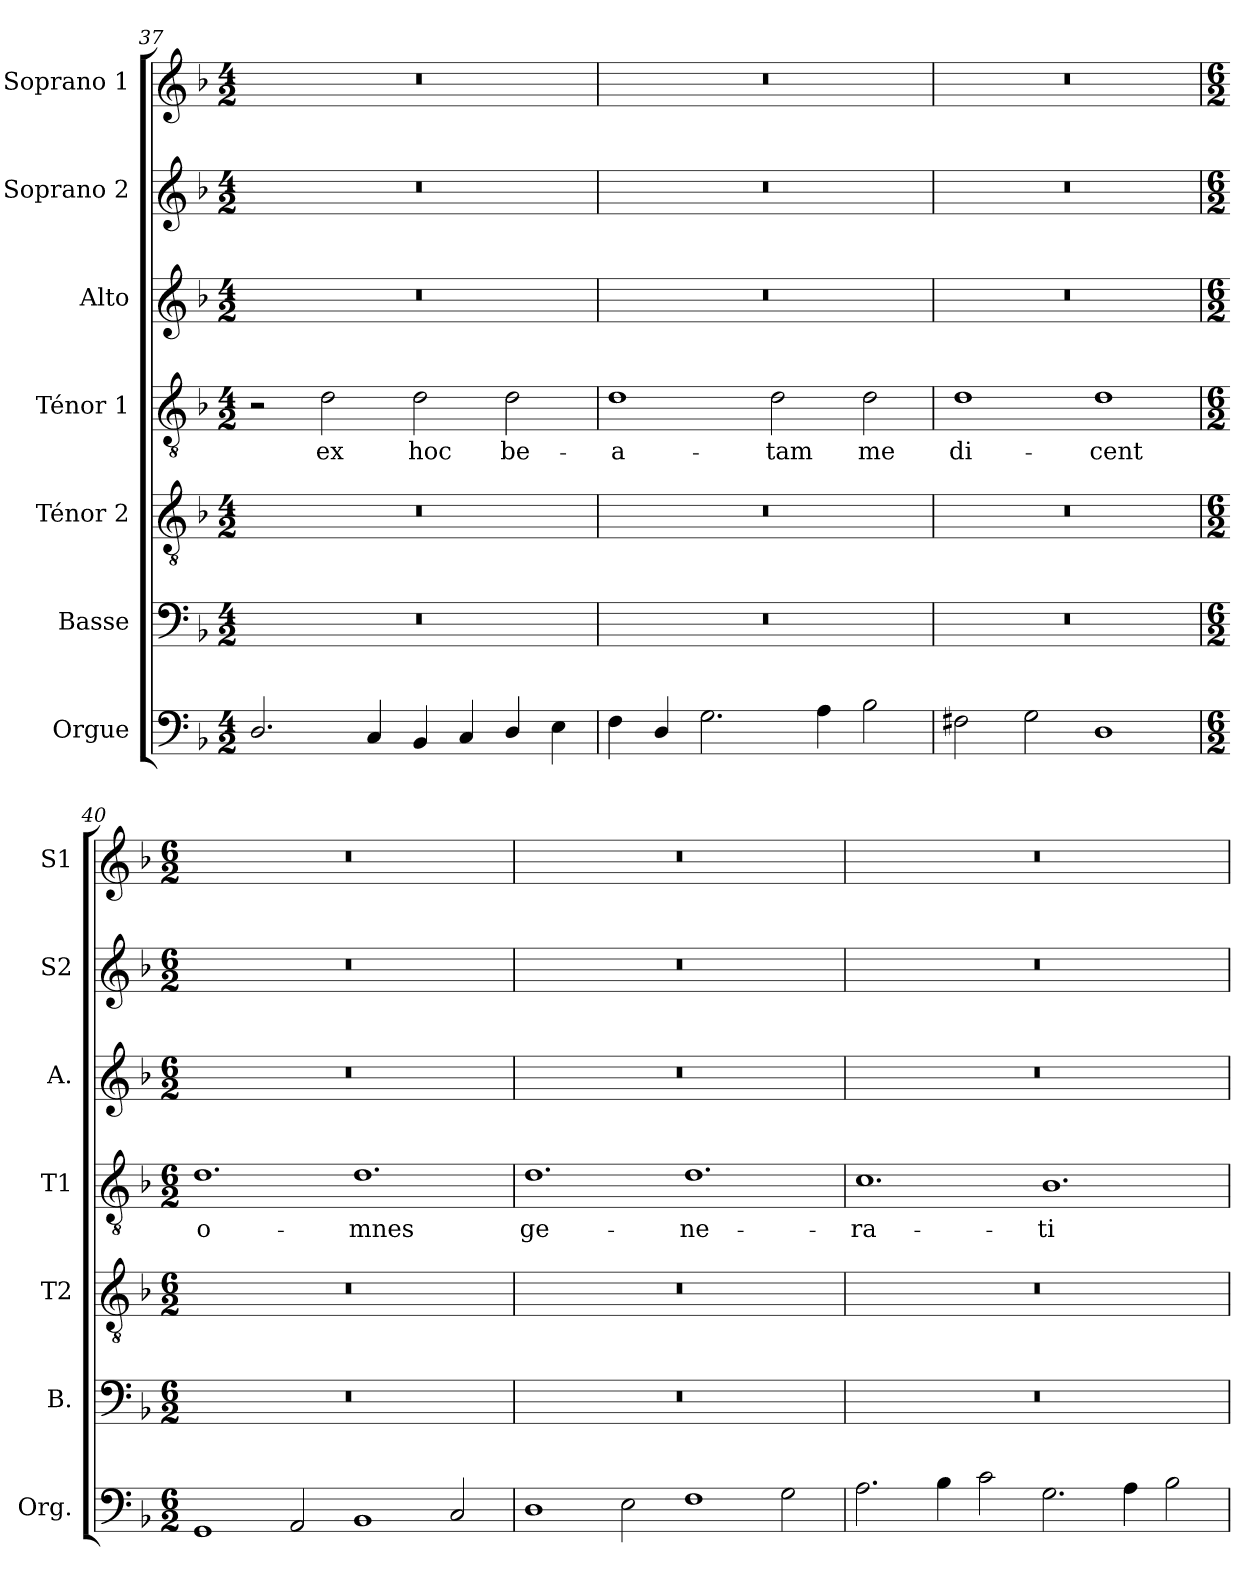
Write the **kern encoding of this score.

**kern	**kern	**kern	**kern	**text	**kern	**kern	**kern
*part7	*part6	*part5	*part4	*part4	*part3	*part2	*part1
*staff7	*staff6	*staff5	*staff4	*staff4	*staff3	*staff2	*staff1
*I"Orgue	*I"Basse	*I"Ténor 2	*I"Ténor 1	*	*I"Alto	*I"Soprano 2	*I"Soprano 1
*I'Org.	*I'B.	*I'T2	*I'T1	*	*I'A.	*I'S2	*I'S1
*clefF4	*clefF4	*clefGv2	*clefGv2	*	*clefG2	*clefG2	*clefG2
*k[b-]	*k[b-]	*k[b-]	*k[b-]	*	*k[b-]	*k[b-]	*k[b-]
*M4/2	*M4/2	*M4/2	*M4/2	*	*M4/2	*M4/2	*M4/2
=37	=37	=37	=37	=37	=37	=37	=37
2.D/	0r	0r	2r	.	0r	0r	0r
!	!	!	!	!LO:LY:b	!	!	!
.	.	.	2d\	ex	.	.	.
4C/	.	.	.	.	.	.	.
!	!	!	!	!LO:LY:b	!	!	!
4BB-/	.	.	2d\	hoc	.	.	.
4C/	.	.	.	.	.	.	.
!	!	!	!	!LO:LY:b	!	!	!
4D/	.	.	2d\	be-	.	.	.
4E\	.	.	.	.	.	.	.
!!LO:LB:g=z
=38	=38	=38	=38	=38	=38	=38	=38
!	!	!	!	!LO:LY:b	!	!	!
4F\	0r	0r	1d	-a-	0r	0r	0r
4D/	.	.	.	.	.	.	.
2.G\	.	.	.	.	.	.	.
!	!	!	!	!LO:LY:b	!	!	!
.	.	.	2d\	-tam	.	.	.
4A\	.	.	.	.	.	.	.
!	!	!	!	!LO:LY:b	!	!	!
2B-\	.	.	2d\	me	.	.	.
=39	=39	=39	=39	=39	=39	=39	=39
!	!	!	!	!LO:LY:b	!	!	!
2F#X\	0r	0r	1d	di-	0r	0r	0r
2G\	.	.	.	.	.	.	.
!	!	!	!	!LO:LY:b	!	!	!
1D	.	.	1d	-cent	.	.	.
=40	=40	=40	=40	=40	=40	=40	=40
*M6/2	*M6/2	*M6/2	*M6/2	*	*M6/2	*M6/2	*M6/2
!	!	!	!	!LO:LY:b	!	!	!
1GG	0.r	0.r	1.d	o-	0.r	0.r	0.r
2AA/	.	.	.	.	.	.	.
!	!	!	!	!LO:LY:b	!	!	!
1BB-	.	.	1.d	-mnes	.	.	.
2C/	.	.	.	.	.	.	.
=41	=41	=41	=41	=41	=41	=41	=41
!	!	!	!	!LO:LY:b	!	!	!
1D	0.r	0.r	1.d	ge-	0.r	0.r	0.r
2E\	.	.	.	.	.	.	.
!	!	!	!	!LO:LY:b	!	!	!
1F	.	.	1.d	-ne-	.	.	.
2G\	.	.	.	.	.	.	.
=42	=42	=42	=42	=42	=42	=42	=42
!	!	!	!	!LO:LY:b	!	!	!
2.A\	0.r	0.r	1.c	-ra-	0.r	0.r	0.r
4B-\	.	.	.	.	.	.	.
2c\	.	.	.	.	.	.	.
!	!	!	!	!LO:LY:b	!	!	!
2.G\	.	.	1.B-	-ti-	.	.	.
4A\	.	.	.	.	.	.	.
2B-\	.	.	.	.	.	.	.
=	=	=	=	=	=	=	=
*-	*-	*-	*-	*-	*-	*-	*-
